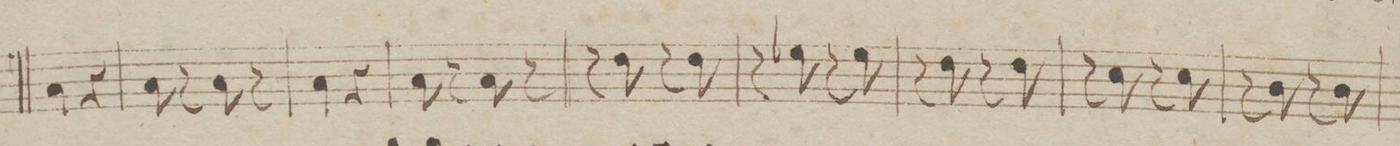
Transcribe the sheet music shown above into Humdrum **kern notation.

**kern	**dynam
*I"Violio 1mo	*
*clefG2	*
*k[b-]	*
*M2/4	*
4a\	.
4r	.
=125	=125
8a\	.
8r	.
8a\	.
8r	.
=126	=126
4a\	.
4r	.
=127	=127
8a\	.
8r	.
8a\	.
8r	.
=128	=128
8r	.
8dd\	.
8r	.
8dd\	.
=129	=129
8r	.
8ee-X\	.
8r	.
8ee-\	.
=130	=130
8r	.
8dd\	.
8r	.
8dd\	.
=131	=131
8r	.
8cc\	.
8r	.
8cc\	.
=132	=132
8r	.
8b-\	.
8r	.
8b-\	.
=133	=133
*-	*-
